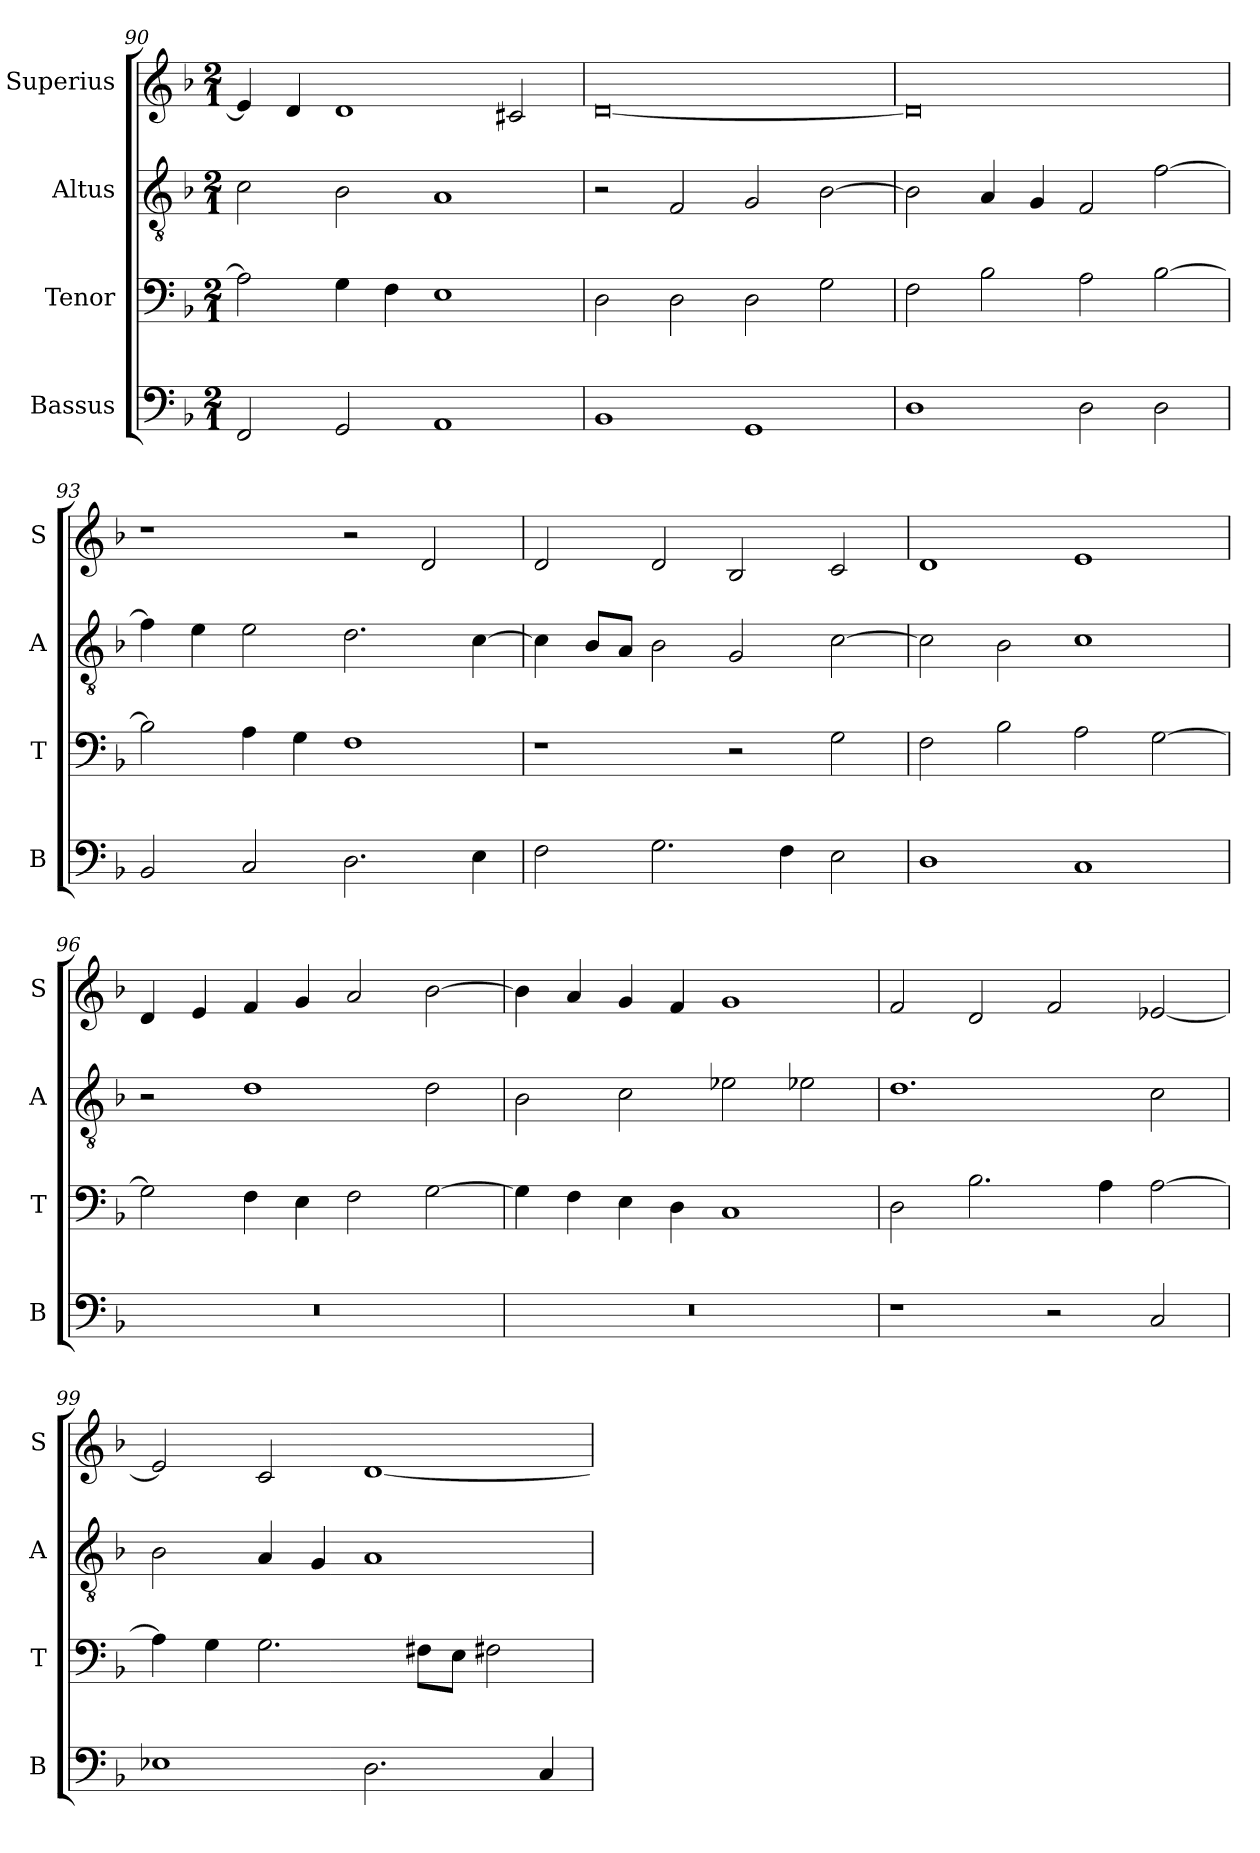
**kern	**kern	**kern	**kern
*part4	*part3	*part2	*part1
*staff4	*staff3	*staff2	*staff1
*I"Bassus	*I"Tenor	*I"Altus	*I"Superius
*I'B	*I'T	*I'A	*I'S
*clefF4	*clefF4	*clefGv2	*clefG2
*k[b-]	*k[b-]	*k[b-]	*k[b-]
*F:	*F:	*F:	*F:
*M2/1	*M2/1	*M2/1	*M2/1
=90	=90	=90	=90
2FF	2A]	2c	4e]
.	.	.	4d
2GG	4G	2B-	1d
.	4F	.	.
1AA	1E	1A	.
.	.	.	2c#X
=91	=91	=91	=91
1BB-	2D	2r	[0d
.	2D	2F	.
1GG	2D	2G	.
.	2G	[2B-	.
=92	=92	=92	=92
1D	2F	2B-]	0d]
.	2B-	4A	.
.	.	4G	.
2D	2A	2F	.
2D	[2B-	[2f	.
=93	=93	=93	=93
2BB-	2B-]	4f]	1r
.	.	4e	.
2C	4A	2e	.
.	4G	.	.
2.D	1F	2.d	2r
.	.	.	2d
4E	.	[4c	.
=94	=94	=94	=94
2F	1r	4c]	2d
.	.	8B-L	.
.	.	8AJ	.
2.G	.	2B-	2d
.	2r	2G	2B-
4F	.	.	.
2E	2G	[2c	2c
=95	=95	=95	=95
1D	2F	2c]	1d
.	2B-	2B-	.
1C	2A	1c	1e
.	[2G	.	.
=96	=96	=96	=96
0r	2G]	2r	4d
.	.	.	4e
.	4F	1d	4f
.	4E	.	4g
.	2F	.	2a
.	[2G	2d	[2b-
=97	=97	=97	=97
0r	4G]	2B-	4b-]
.	4F	.	4a
.	4E	2c	4g
.	4D	.	4f
.	1C	2e-X	1g
.	.	2e-X	.
=98	=98	=98	=98
1r	2D	1.d	2f
.	2.B-	.	2d
2r	.	.	2f
.	4A	.	.
2C	[2A	2c	[2e-X
=99	=99	=99	=99
1E-X	4A]	2B-	2e-]
.	4G	.	.
.	2.G	4A	2c
.	.	4G	.
2.D	.	1A	[1d
.	8F#XL	.	.
.	8EJ	.	.
.	2F#X	.	.
4C	.	.	.
=	=	=	=
*-	*-	*-	*-
